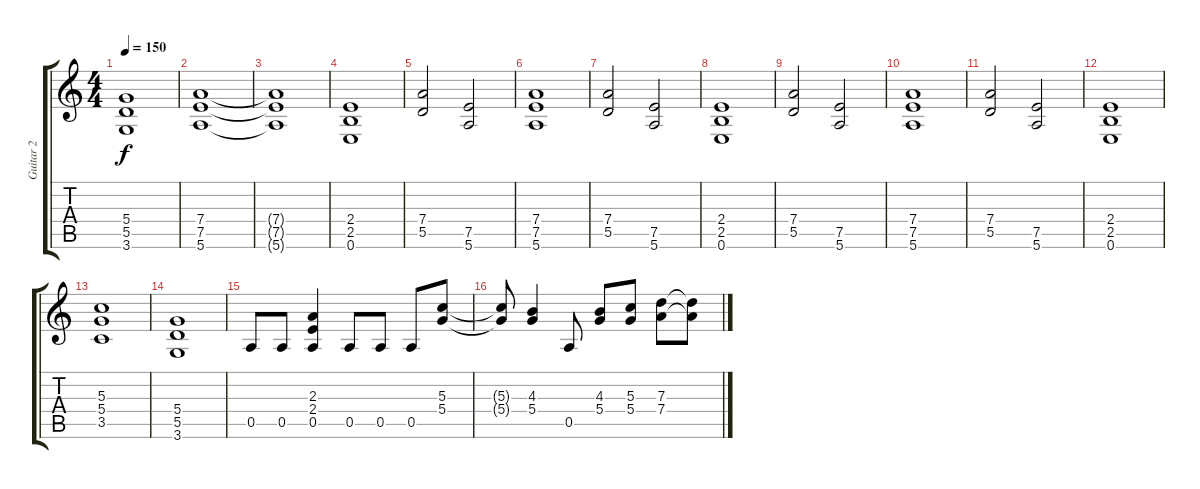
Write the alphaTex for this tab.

\track ("Guitar 2" "Guitar 2") {instrument distortionguitar}
\staff {score tabs}
\tuning (E4 B3 G3 D3 A2 E2) {hide}
\ts (4 4)
\tempo 150
\clef g2
\ks c
(5.4 5.5 3.6).1{dy f} |
(7.4 7.5 5.6).1 |
(7.4{t} 7.5{t} 5.6{t}).1 |
(2.4 2.5 0.6).1 |
(7.4 5.5).2 (7.5 5.6).2 |
(7.4 7.5 5.6).1 |
(7.4 5.5).2 (7.5 5.6).2 |
(2.4 2.5 0.6).1 |
(7.4 5.5).2 (7.5 5.6).2 |
(7.4 7.5 5.6).1 |
(7.4 5.5).2 (7.5 5.6).2 |
(2.4 2.5 0.6).1 |
(5.3 5.4 3.5).1 |
(5.4 5.5 3.6).1 |
0.5.8 0.5.8 (2.3 2.4 0.5).4 0.5.8 0.5.8 0.5.8 (5.3 5.4).8 |
(5.3{t} 5.4{t}).8 (4.3 5.4).4 0.5.8 (4.3 5.4).8 (5.3 5.4).8 (7.3 7.4).8 (7.3{t} 7.4{t}).8
